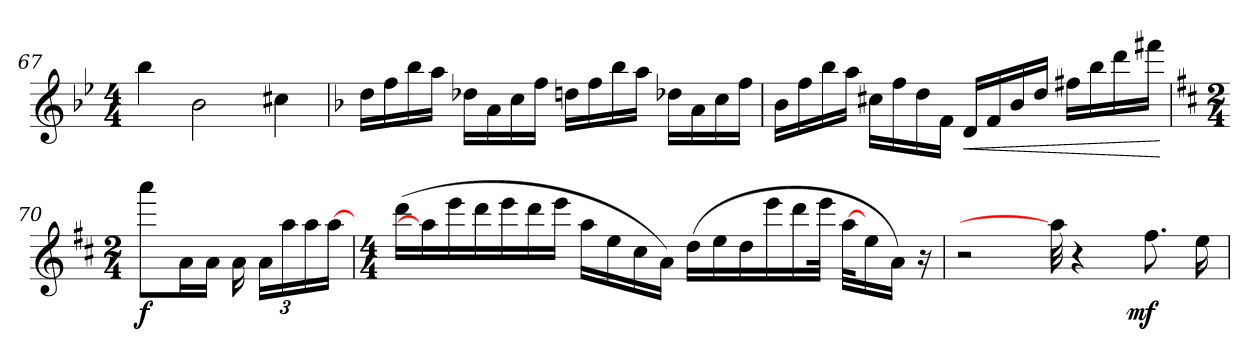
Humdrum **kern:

**kern	**dynam
*part1	*part1
*staff1	*staff1
*clefG2	*
*k[b-e-]	*
*M4/4	*
=67	=67
4bb-\	.
2b-\	.
4cc#X\	.
=68	=68
*k[b-]	*
16dd\LL	.
16ff\	.
16bb-\	.
16aa\JJ	.
16dd-X\LL	.
16a\	.
16cc\	.
16ff\JJ	.
16ddn\LL	.
16ff\	.
16bb-\	.
16aa\JJ	.
16dd-X\LL	.
16a\	.
16cc\	.
16ff\JJ	.
=69	=69
16b-\LL	.
16ff\	.
16bb-\	.
16aa\JJ	.
16cc#X\LL	.
16ff\	.
16dd\	.
16f\JJ	.
!	!LO:HP:b
16d/LL	<
16f/	.
16b-/	.
16dd/JJ	.
16ff#X\LL	.
16bb-\	.
16ddd\	.
16fff#X\JJ	.
.	[
=70	=70
*k[f#c#]	*
*M2/4	*
!	!LO:DY:b
8aaa\L	f
16a\L	.
16a\JJ	.
16a\	.
*Xbrackettup	*
24a\LL	.
24aa\	.
24aa\J	.
[16aa\J	.
=71	=71
*M4/4	*
(>16ddd\LL	.
16aa\J]	.
16eee\	.
16ddd\	.
16eee\	.
16ddd\	.
16eee\JJ	.
16aa\LL	.
16ee\	.
16cc#\	.
16a\JJ)	.
(>16dd\LL	.
16ee\	.
16dd\	.
16eee\	.
16ddd\	.
32eee\JJk	.
[32aa\LL	.
16ee\	.
16a\JJ)	.
16r	.
=72	=72
*^	*
2r	2.ryy	.
32aa\LL]	.	.
4r	.	.
!	!	!LO:DY:b
.	4ryy	mf
8.ff#\L	.	.
16ee\Jk	.	.
.	32ryy	.
*v	*v	*
=	=
*-	*-
